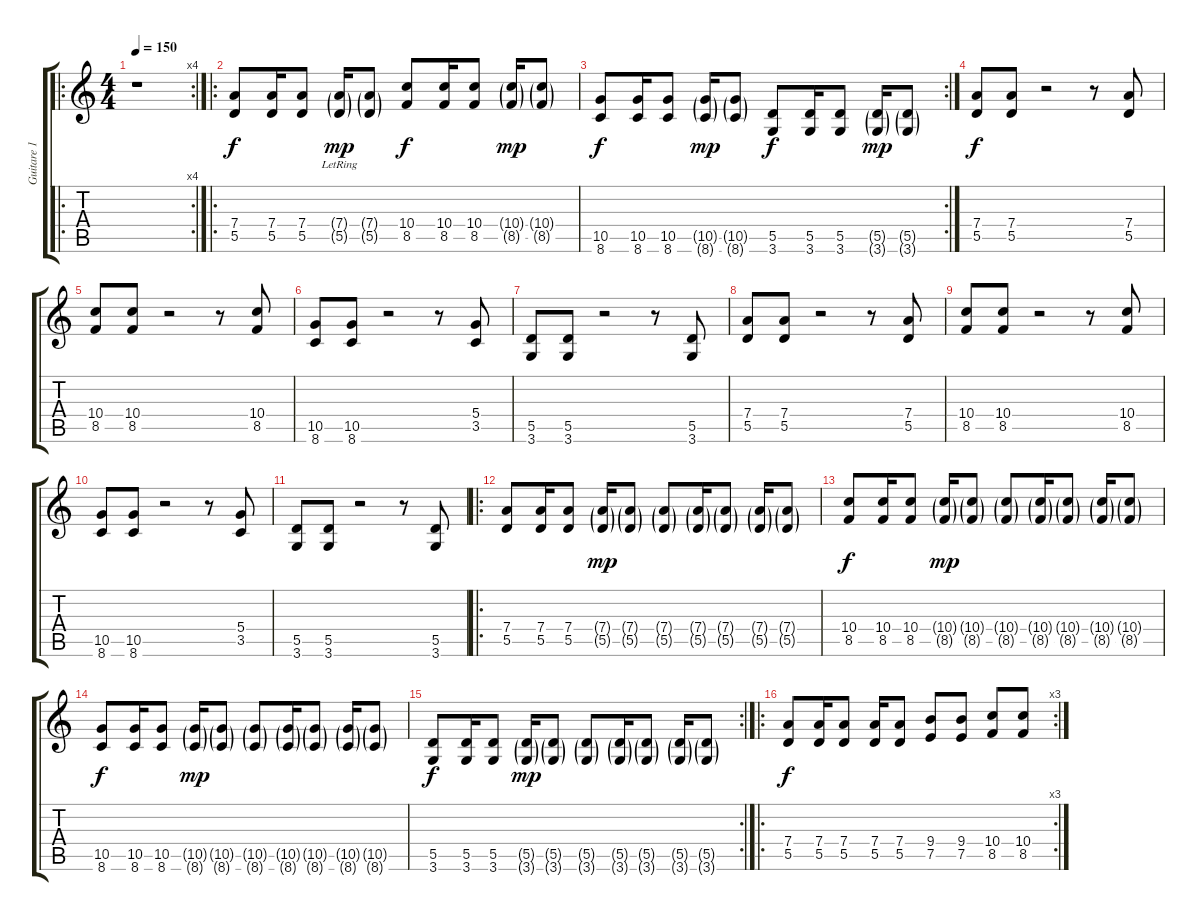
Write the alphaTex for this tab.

\track ("Guitare 1" "Guitare 1") {instrument distortionguitar}
\staff {score tabs}
\tuning (E4 B3 G3 D3 A2 E2) {hide}
\ro
\rc 4
\ts (4 4)
\tempo 150
\clef g2
\ks c
r.1{dy f instrument distortionguitar} |
\ro
(7.4 5.5).8 (7.4 5.5).16 (7.4 5.5).8 (7.4{g lr} 5.5{g}).16{dy mp} (7.4{g} 5.5{g}).8 (10.4 8.5).8{dy f} (10.4 8.5).16 (10.4 8.5).8 (10.4{g} 8.5{g}).16{dy mp} (10.4{g} 8.5{g}).8 |
\rc 2
(10.5 8.6).8{dy f} (10.5 8.6).16 (10.5 8.6).8 (10.5{g} 8.6{g}).16{dy mp} (10.5{g} 8.6{g}).8 (5.5 3.6).8{dy f} (5.5 3.6).16 (5.5 3.6).8 (5.5{g} 3.6{g}).16{dy mp} (5.5{g} 3.6{g}).8 |
(7.4 5.5).8{dy f} (7.4 5.5).8 r.2 r.8 (7.4 5.5).8 |
(10.4 8.5).8 (10.4 8.5).8 r.2 r.8 (10.4 8.5).8 |
(10.5 8.6).8 (10.5 8.6).8 r.2 r.8 (5.4 3.5).8 |
(5.5 3.6).8 (5.5 3.6).8 r.2 r.8 (5.5 3.6).8 |
(7.4 5.5).8 (7.4 5.5).8 r.2 r.8 (7.4 5.5).8 |
(10.4 8.5).8 (10.4 8.5).8 r.2 r.8 (10.4 8.5).8 |
(10.5 8.6).8 (10.5 8.6).8 r.2 r.8 (5.4 3.5).8 |
(5.5 3.6).8 (5.5 3.6).8 r.2 r.8 (5.5 3.6).8 |
\ro
(7.4 5.5).8 (7.4 5.5).16 (7.4 5.5).8 (7.4{g} 5.5{g}).16{dy mp} (7.4{g} 5.5{g}).8 (7.4{g} 5.5{g}).8 (7.4{g} 5.5{g}).16 (7.4{g} 5.5{g}).8 (7.4{g} 5.5{g}).16 (7.4{g} 5.5{g}).8 |
(10.4 8.5).8{dy f} (10.4 8.5).16 (10.4 8.5).8 (10.4{g} 8.5{g}).16{dy mp} (10.4{g} 8.5{g}).8 (10.4{g} 8.5{g}).8 (10.4{g} 8.5{g}).16 (10.4{g} 8.5{g}).8 (10.4{g} 8.5{g}).16 (10.4{g} 8.5{g}).8 |
(10.5 8.6).8{dy f} (10.5 8.6).16 (10.5 8.6).8 (10.5{g} 8.6{g}).16{dy mp} (10.5{g} 8.6{g}).8 (10.5{g} 8.6{g}).8 (10.5{g} 8.6{g}).16 (10.5{g} 8.6{g}).8 (10.5{g} 8.6{g}).16 (10.5{g} 8.6{g}).8 |
\rc 2
(5.5 3.6).8{dy f} (5.5 3.6).16 (5.5 3.6).8 (5.5{g} 3.6{g}).16{dy mp} (5.5{g} 3.6{g}).8 (5.5{g} 3.6{g}).8 (5.5{g} 3.6{g}).16 (5.5{g} 3.6{g}).8 (5.5{g} 3.6{g}).16 (5.5{g} 3.6{g}).8 |
\ro
\rc 3
(7.4 5.5).8{dy f} (7.4 5.5).16 (7.4 5.5).8 (7.4 5.5).16 (7.4 5.5).8 (9.4 7.5).8 (9.4 7.5).8 (10.4 8.5).8 (10.4 8.5).8
